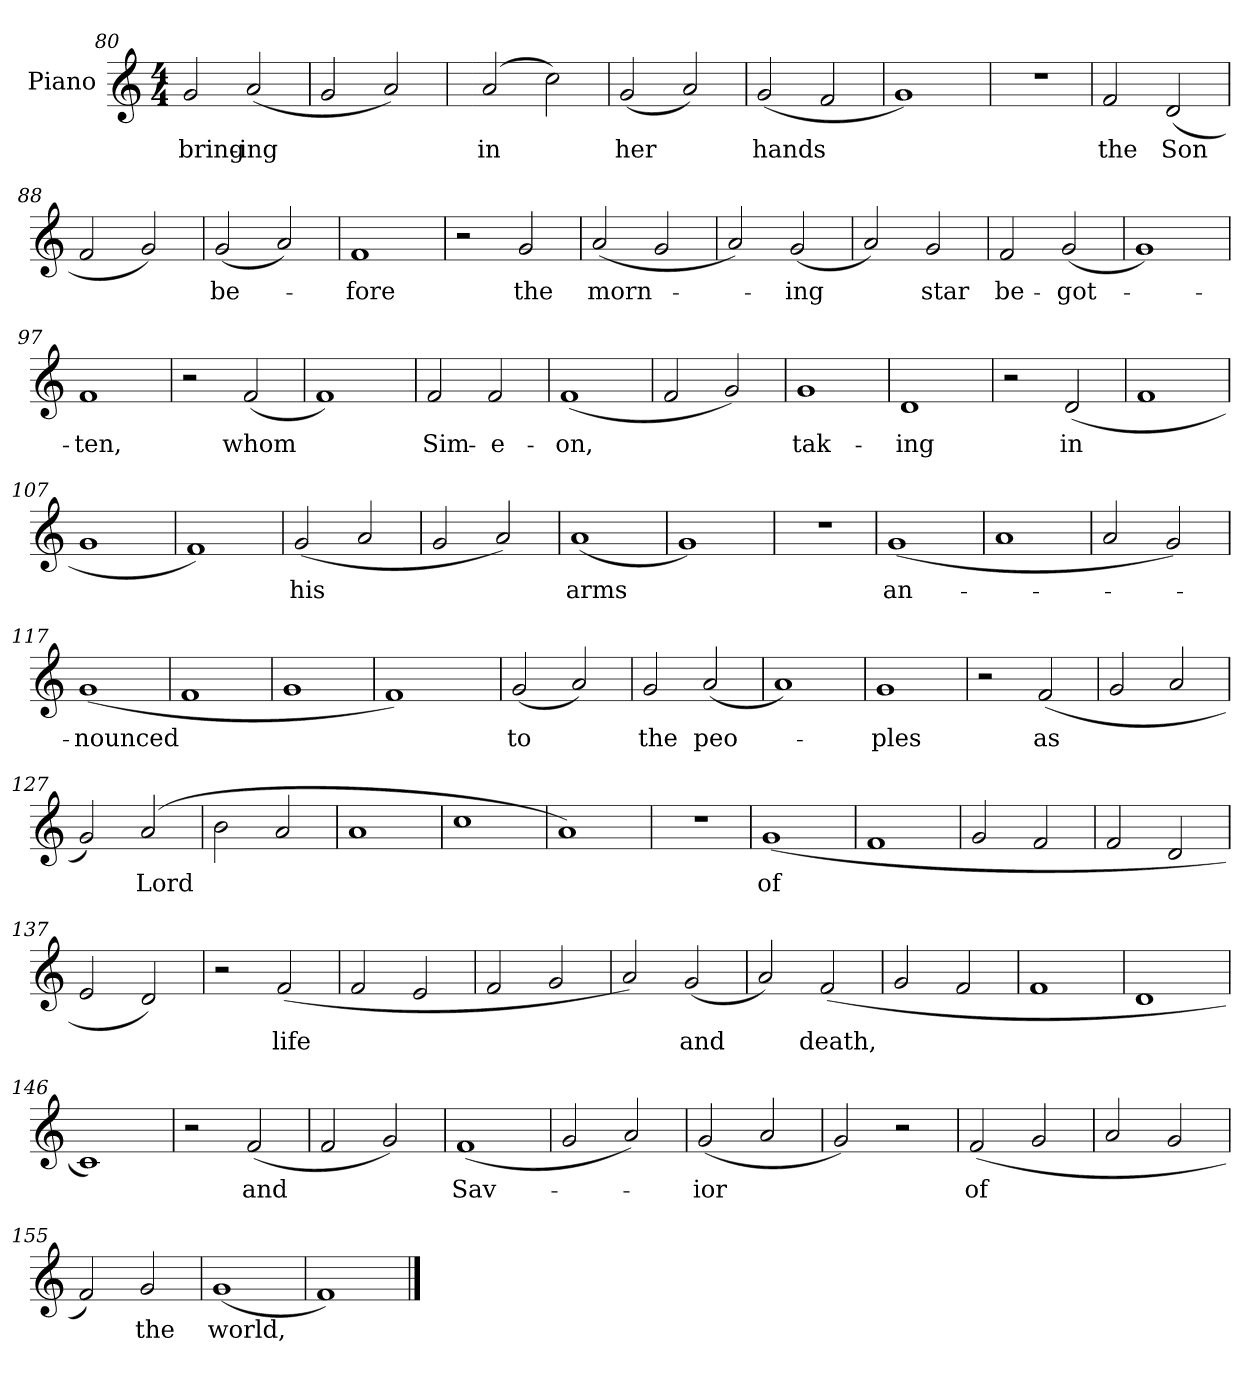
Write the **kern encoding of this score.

**kern	**text
*part1	*part1
*staff1	*staff1
*I"Piano	*
*I'Pno.	*
*clefG2	*
*k[]	*
*M4/4	*
=80	=80
2g/	bring-
(<2a/	-ing
=81	=81
2g/	.
2a/)	.
=82	=82
(>2a/	in
2cc\)	.
=83	=83
(>2g/	her
2a/)	.
=84	=84
(<2g/	hands
2f/	.
=85	=85
1g)	.
=86	=86
1r	.
=87	=87
2f/	the
(>2d/	Son
!!LO:LB:g=z
=88	=88
2f/	.
2g/)	.
=89	=89
(>2g/	be-
2a/)	.
=90	=90
1f	-fore
=91	=91
2r	.
2g/	the
=92	=92
(<2a/	morn-
2g/	.
=93	=93
2a/)	.
(>2g/	-ing
=94	=94
2a/)	.
2g/	star
=95	=95
2f/	be-
(<2g/	-got-
=96	=96
1g)	.
=97	=97
1f	-ten,
=98	=98
2r	.
(<2f/	whom
!!LO:LB:g=z
=99	=99
1f)	.
=100	=100
2f/	Sim-
2f/	-e-
=101	=101
(>1f	-on,
=102	=102
2f/	.
2g/)	.
=103	=103
1g	tak-
=104	=104
1d	-ing
=105	=105
2r	.
(>2d/	in
=106	=106
1f	.
=107	=107
1g	.
=108	=108
1f)	.
=109	=109
(>2g/	his
2a/	.
!!LO:PB:g=z
=110	=110
2g/	.
2a/)	.
=111	=111
(<1a	arms
=112	=112
1g)	.
=113	=113
1r	.
=114	=114
(>1g	an-
=115	=115
1a	.
=116	=116
2a/	.
2g/)	.
=117	=117
(<1g	-nounced
=118	=118
1f	.
=119	=119
1g	.
=120	=120
1f)	.
!!LO:LB:g=z
=121	=121
(>2g/	to
2a/)	.
=122	=122
2g/	the
(<2a/	peo-
=123	=123
1a)	.
=124	=124
1g	-ples
=125	=125
2r	.
(>2f/	as
=126	=126
2g/	.
2a/	.
=127	=127
2g/)	.
(>2a/	Lord
=128	=128
2b\	.
2a/	.
=129	=129
1a	.
=130	=130
1cc	.
=131	=131
1a)	.
!!LO:LB:g=z
=132	=132
1r	.
=133	=133
(<1g	of
=134	=134
1f	.
=135	=135
2g/	.
2f/	.
=136	=136
2f/	.
2d/	.
=137	=137
2e/	.
2d/)	.
=138	=138
2r	.
(<2f/	life
=139	=139
2f/	.
2e/	.
=140	=140
2f/	.
2g/	.
=141	=141
2a/)	.
(>2g/	and
=142	=142
2a/)	.
(>2f/	death,
!!LO:LB:g=z
=143	=143
2g/	.
2f/	.
=144	=144
1f	.
=145	=145
1d	.
=146	=146
1c)	.
=147	=147
2r	.
(>2f/	and
=148	=148
2f/	.
2g/)	.
=149	=149
(>1f	Sav-
=150	=150
2g/	.
2a/)	.
=151	=151
(>2g/	-ior
2a/	.
=152	=152
2g/)	.
2r	.
=153	=153
(>2f/	of
2g/	.
!!LO:LB:g=z
=154	=154
2a/	.
2g/	.
=155	=155
2f/)	.
2g/	the
=156	=156
(<1g	world,
=157	=157
1f)	.
==	==
*-	*-
